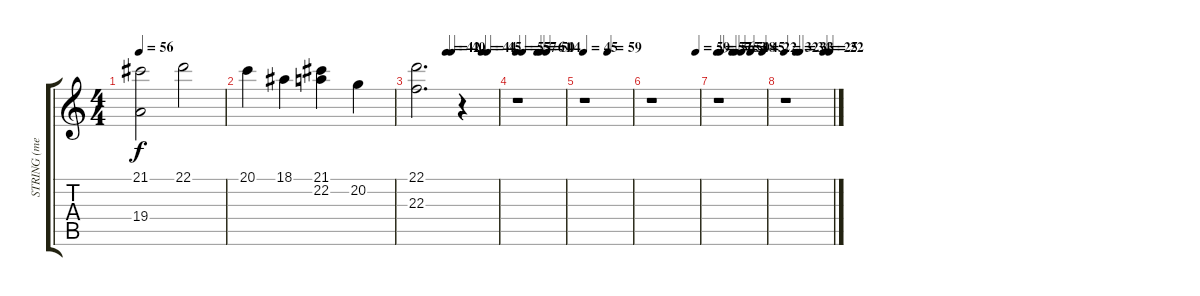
\track ("STRING (melody2)" "STRING (me") {instrument stringensemble1}
\staff {score tabs}
\tuning (E4 B3 G3 D3 A2 E2) {hide}
\ts (4 4)
\tempo 56
\clef g2
\ks c
(21.1 19.4).2{dy f} 22.1.2 |
20.1.4 18.1.4 (21.1 22.2).4 20.2.4 |
\tempo (42 0.375)
\tempo (40 0.4375)
\tempo (44 0.8125)
\tempo (45 0.875)
(22.1 22.3).2{d} r.4 |
\tempo 55
\tempo (57 0.125)
\tempo (61 0.4375)
\tempo (50 0.5)
\tempo (44 0.625)
r.1 |
\tempo 45
\tempo (59 0.5)
r.1 |
\tempo (59 0.9375)
r.1 |
\tempo 57
\tempo (56 0.0625)
\tempo (53 0.3125)
\tempo (50 0.375)
\tempo (48 0.5)
\tempo (45 0.6875)
\tempo (22 0.9375)
r.1 |
\tempo 32
\tempo (34 0.25)
\tempo (33 0.3125)
\tempo (25 0.8125)
\tempo (22 0.9375)
r.1
